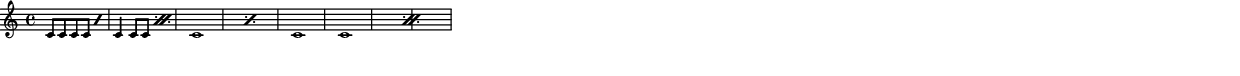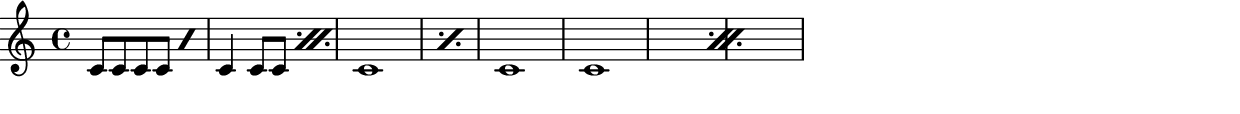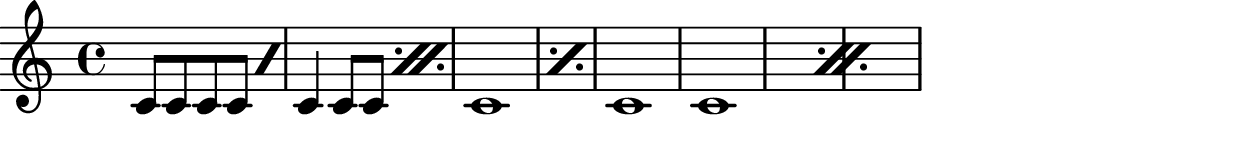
%% Generated by lilypond-book
%% Options: [exampleindent=10.16\mm,indent=0\mm,line-width=160\mm,paper-height=845.047\pt,paper-width=597.508\pt,papersize='(cons (* 597.508 pt) (* 845.047 pt))]
\include "lilypond-book-preamble.ly"


% ****************************************************************
% Start cut-&-pastable-section
% ****************************************************************

#(ly:set-option 'eps-box-padding 3.000000)



\paper {
  #(set-paper-size '(cons (* 597.508 pt) (* 845.047 pt)))
  indent = 0\mm
  line-width = 160\mm
  % offset the left padding, also add 1mm as lilypond creates cropped
  % images with a little space on the right
  line-width = #(- line-width (* mm  3.000000) (* mm 1))
}

\layout {
  
}




% ****************************************************************
% ly snippet:
% ****************************************************************
\sourcefilename "/lilypond-2.26.0/input/regression/repeat-percent-staff-size.ly"
\sourcefileline 0
\version "2.23.9"

\header {
  texidoc = "Slash and percent signs are correctly scaled at different
staff sizes."
}

mus = {
  \repeat percent 2 { c'8 8 8 8 }
  \repeat percent 2 { c'4 8 8 }
  \repeat percent 2 { c'1 }
  \repeat percent 2 { c'1 1 }
}

\new Staff \with { \magnifyStaff #1/2 } \mus
\new Staff \mus
\new Staff \with { \magnifyStaff #3/2 } \mus



% ****************************************************************
% end ly snippet
% ****************************************************************
